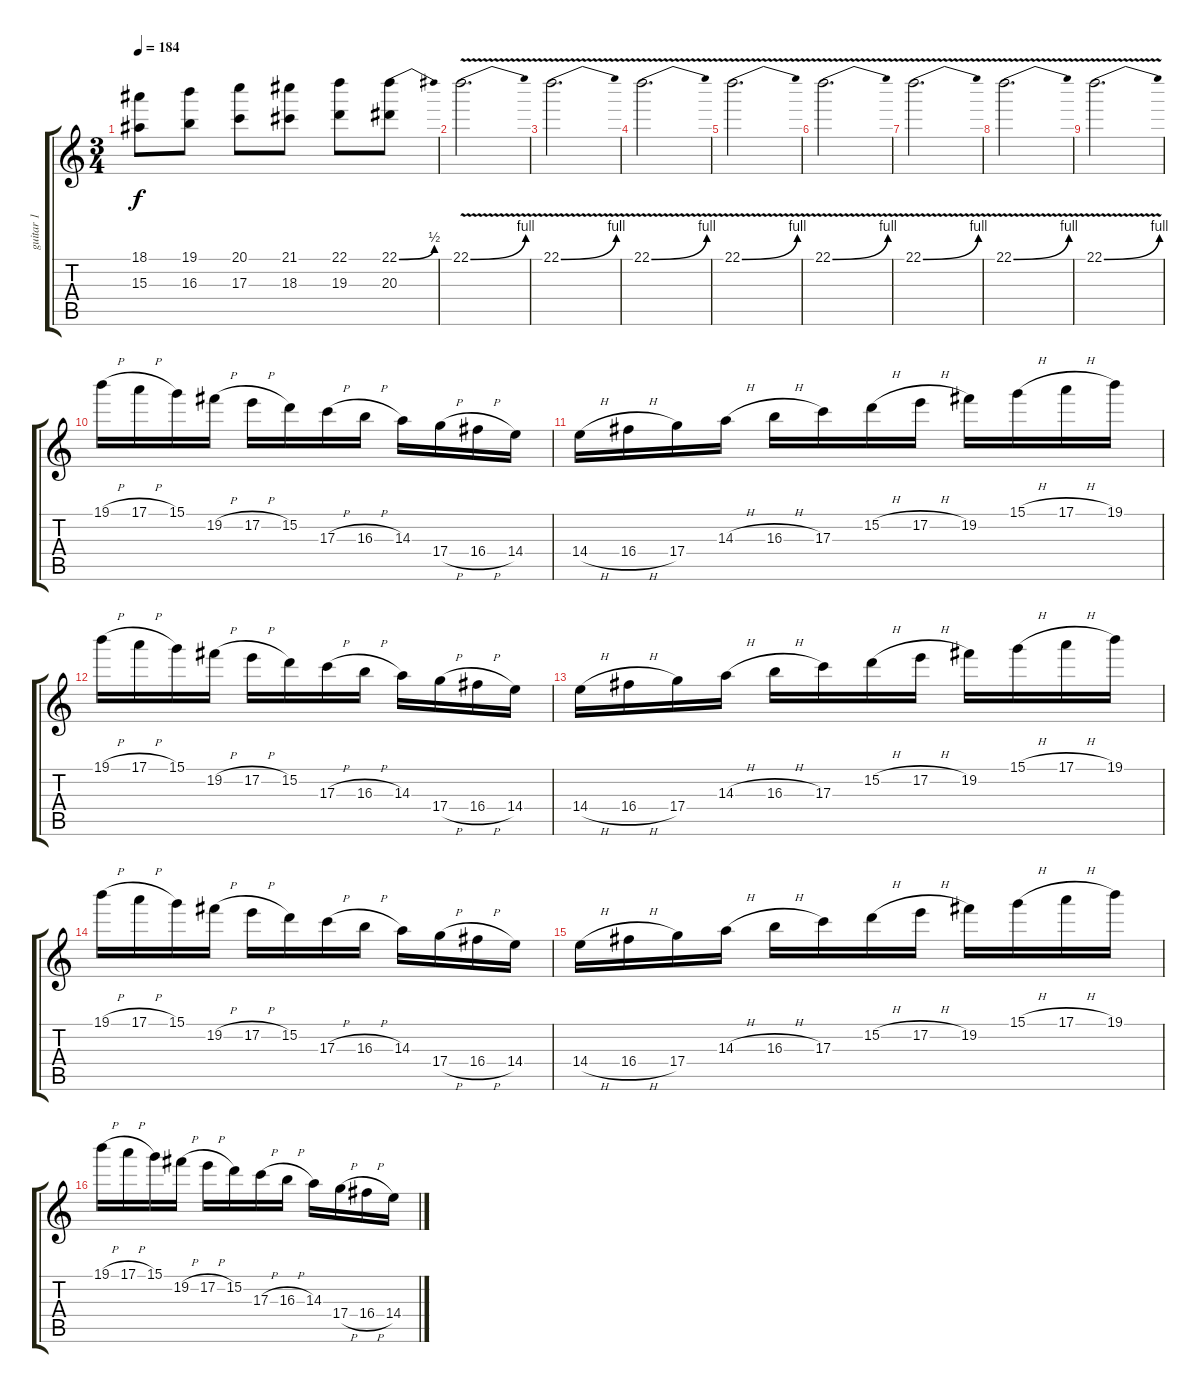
\track ("guitar 1" "guitar 1") {instrument overdrivenguitar}
\staff {score tabs}
\tuning (E4 B3 G3 D3 A2 E2) {hide}
\ts (3 4)
\tempo 184
\clef g2
\ks c
(18.1 15.3).8{dy f} (19.1 16.3).8 (20.1 17.3).8 (21.1 18.3).8 (22.1 19.3).8 (22.1{be (bend 0 0 60 2)} 20.3).8 |
22.1{be (bend 0 0 60 4) v}.2{d} |
22.1{be (bend 0 0 60 4) v}.2{d} |
22.1{be (bend 0 0 60 4) v}.2{d} |
22.1{be (bend 0 0 60 4) v}.2{d} |
22.1{be (bend 0 0 60 4) v}.2{d} |
22.1{be (bend 0 0 60 4) v}.2{d} |
22.1{be (bend 0 0 60 4) v}.2{d} |
22.1{be (bend 0 0 60 4) v}.2{d} |
19.1{h}.16 17.1{h}.16 15.1.16 19.2{h}.16 17.2{h}.16 15.2.16 17.3{h}.16 16.3{h}.16 14.3.16 17.4{h}.16 16.4{h}.16 14.4.16 |
14.4{h}.16 16.4{h}.16 17.4.16 14.3{h}.16 16.3{h}.16 17.3.16 15.2{h}.16 17.2{h}.16 19.2.16 15.1{h}.16 17.1{h}.16 19.1.16 |
19.1{h}.16 17.1{h}.16 15.1.16 19.2{h}.16 17.2{h}.16 15.2.16 17.3{h}.16 16.3{h}.16 14.3.16 17.4{h}.16 16.4{h}.16 14.4.16 |
14.4{h}.16 16.4{h}.16 17.4.16 14.3{h}.16 16.3{h}.16 17.3.16 15.2{h}.16 17.2{h}.16 19.2.16 15.1{h}.16 17.1{h}.16 19.1.16 |
19.1{h}.16 17.1{h}.16 15.1.16 19.2{h}.16 17.2{h}.16 15.2.16 17.3{h}.16 16.3{h}.16 14.3.16 17.4{h}.16 16.4{h}.16 14.4.16 |
14.4{h}.16 16.4{h}.16 17.4.16 14.3{h}.16 16.3{h}.16 17.3.16 15.2{h}.16 17.2{h}.16 19.2.16 15.1{h}.16 17.1{h}.16 19.1.16 |
19.1{h}.16 17.1{h}.16 15.1.16 19.2{h}.16 17.2{h}.16 15.2.16 17.3{h}.16 16.3{h}.16 14.3.16 17.4{h}.16 16.4{h}.16 14.4.16
